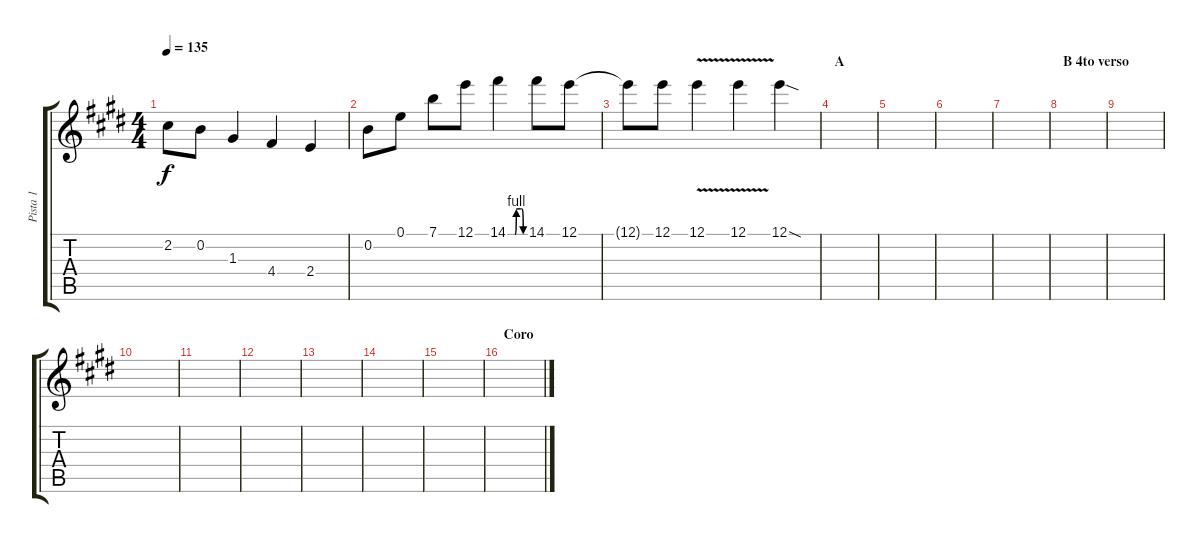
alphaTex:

\track ("Pista 1" "Pista 1") {instrument distortionguitar}
\staff {score tabs}
\tuning (E4 B3 G3 D3 A2 E2) {hide}
\ts (4 4)
\tempo 135
\clef g2
\ks e
2.2{t}.8{dy f} 0.2.8 1.3.4 4.4.4 2.4.4 |
0.2.8 0.1.8 7.1.8 12.1.8 14.1{be (custom 0 0 25 0 30 4 45 4 49 4 54 0 60 0)}.4 14.1.8 12.1.8 |
12.1{t}.8 12.1.8 12.1{v}.4 12.1{v}.4 12.1{sod}.4 |
\section ("" "A")
|
|
|
|
\section ("" "B 4to verso")
|
|
|
|
|
|
|
|
\section ("" "Coro")
